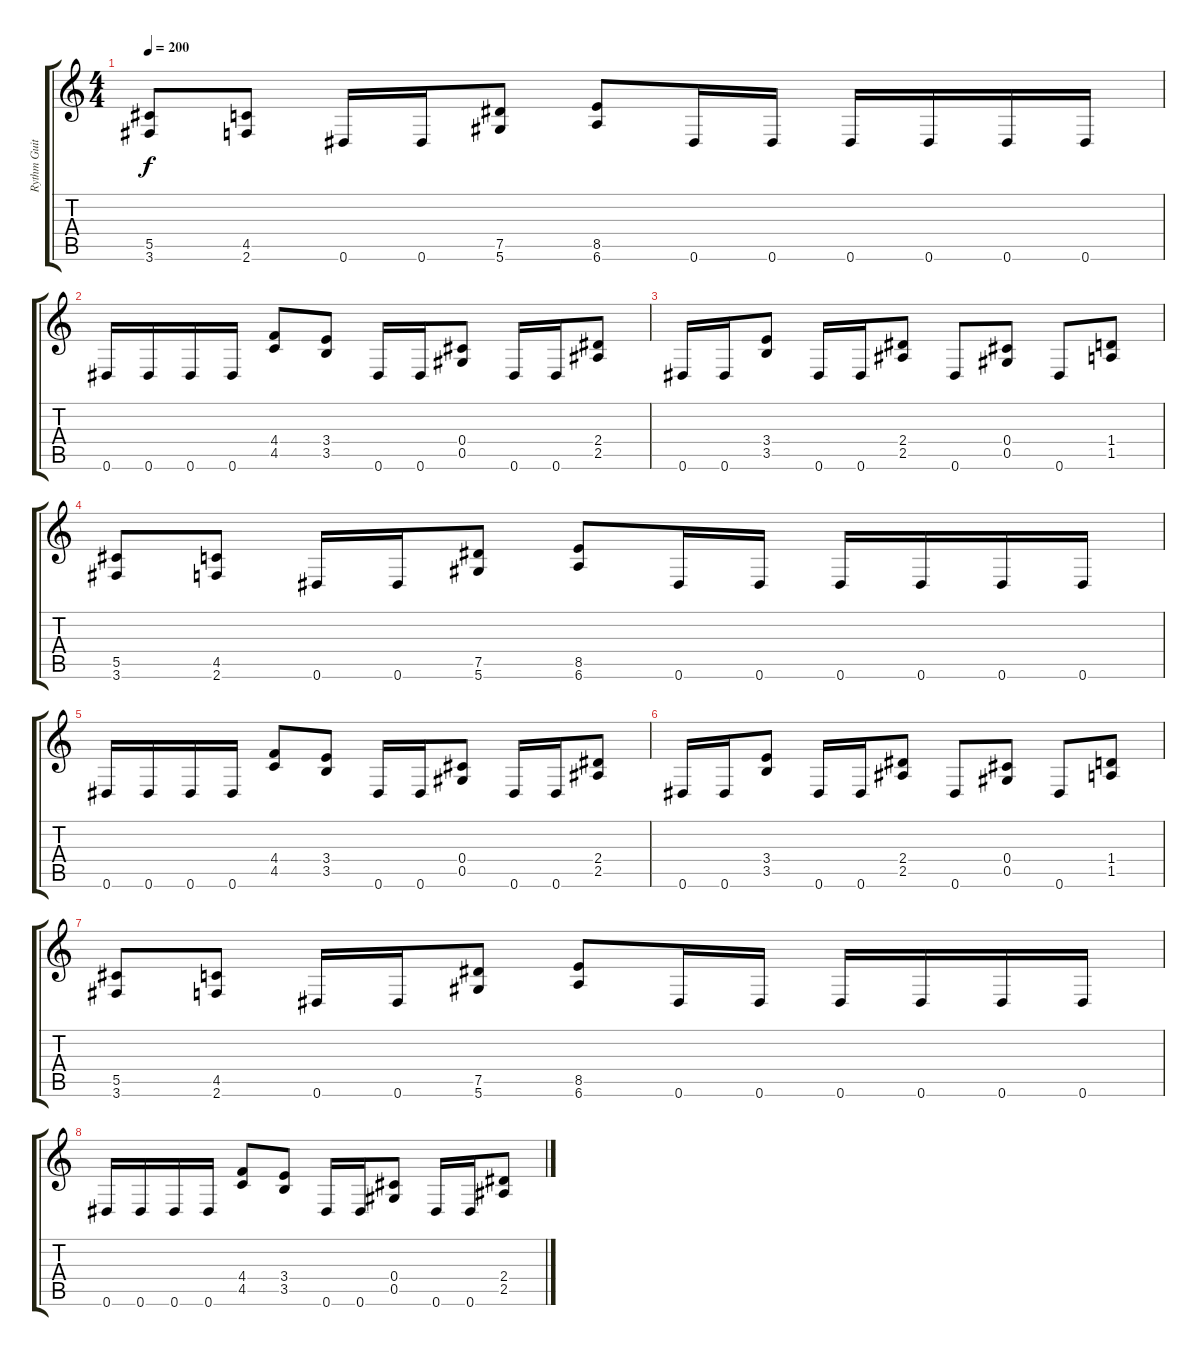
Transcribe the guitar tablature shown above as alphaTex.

\track ("Rythm Guitar" "Rythm Guit") {instrument distortionguitar}
\staff {score tabs}
\tuning (Eb4 Bb3 Gb3 Db3 Ab2 Eb2) {hide}
\ts (4 4)
\tempo 200
\clef g2
\ks c
(5.5 3.6).8{dy f} (4.5 2.6).8 0.6.16 0.6.16 (7.5 5.6).8 (8.5 6.6).8 0.6.16 0.6.16 0.6.16 0.6.16 0.6.16 0.6.16 |
0.6.16 0.6.16 0.6.16 0.6.16 (4.4 4.5).8 (3.4 3.5).8 0.6.16 0.6.16 (0.4 0.5).8 0.6.16 0.6.16 (2.4 2.5).8 |
0.6.16 0.6.16 (3.4 3.5).8 0.6.16 0.6.16 (2.4 2.5).8 0.6.8 (0.4 0.5).8 0.6.8 (1.4 1.5).8 |
(5.5 3.6).8 (4.5 2.6).8 0.6.16 0.6.16 (7.5 5.6).8 (8.5 6.6).8 0.6.16 0.6.16 0.6.16 0.6.16 0.6.16 0.6.16 |
0.6.16 0.6.16 0.6.16 0.6.16 (4.4 4.5).8 (3.4 3.5).8 0.6.16 0.6.16 (0.4 0.5).8 0.6.16 0.6.16 (2.4 2.5).8 |
0.6.16 0.6.16 (3.4 3.5).8 0.6.16 0.6.16 (2.4 2.5).8 0.6.8 (0.4 0.5).8 0.6.8 (1.4 1.5).8 |
(5.5 3.6).8 (4.5 2.6).8 0.6.16 0.6.16 (7.5 5.6).8 (8.5 6.6).8 0.6.16 0.6.16 0.6.16 0.6.16 0.6.16 0.6.16 |
0.6.16 0.6.16 0.6.16 0.6.16 (4.4 4.5).8 (3.4 3.5).8 0.6.16 0.6.16 (0.4 0.5).8 0.6.16 0.6.16 (2.4 2.5).8
